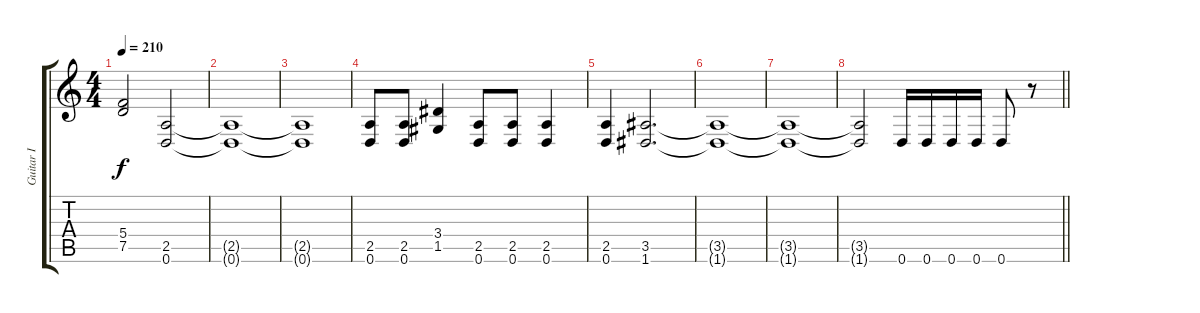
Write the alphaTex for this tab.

\track ("Guitar I" "Guitar I") {instrument distortionguitar}
\staff {score tabs}
\tuning (D4 A3 F3 C3 G2 D2) {hide}
\ts (4 4)
\tempo 210
\clef g2
\ks c
(5.4 7.5).2{dy f} (2.5 0.6).2 |
(2.5{t} 0.6{t}).1 |
(2.5{t} 0.6{t}).1 |
(2.5 0.6).8 (2.5 0.6).8 (3.4 1.5).4 (2.5 0.6).8 (2.5 0.6).8 (2.5 0.6).4 |
(2.5 0.6).4 (3.5 1.6).2{d} |
(3.5{t} 1.6{t}).1 |
(3.5{t} 1.6{t}).1 |
\barLineRight lightlight
(3.5{t} 1.6{t}).2 0.6.16 0.6.16 0.6.16 0.6.16 0.6.8 r.8
